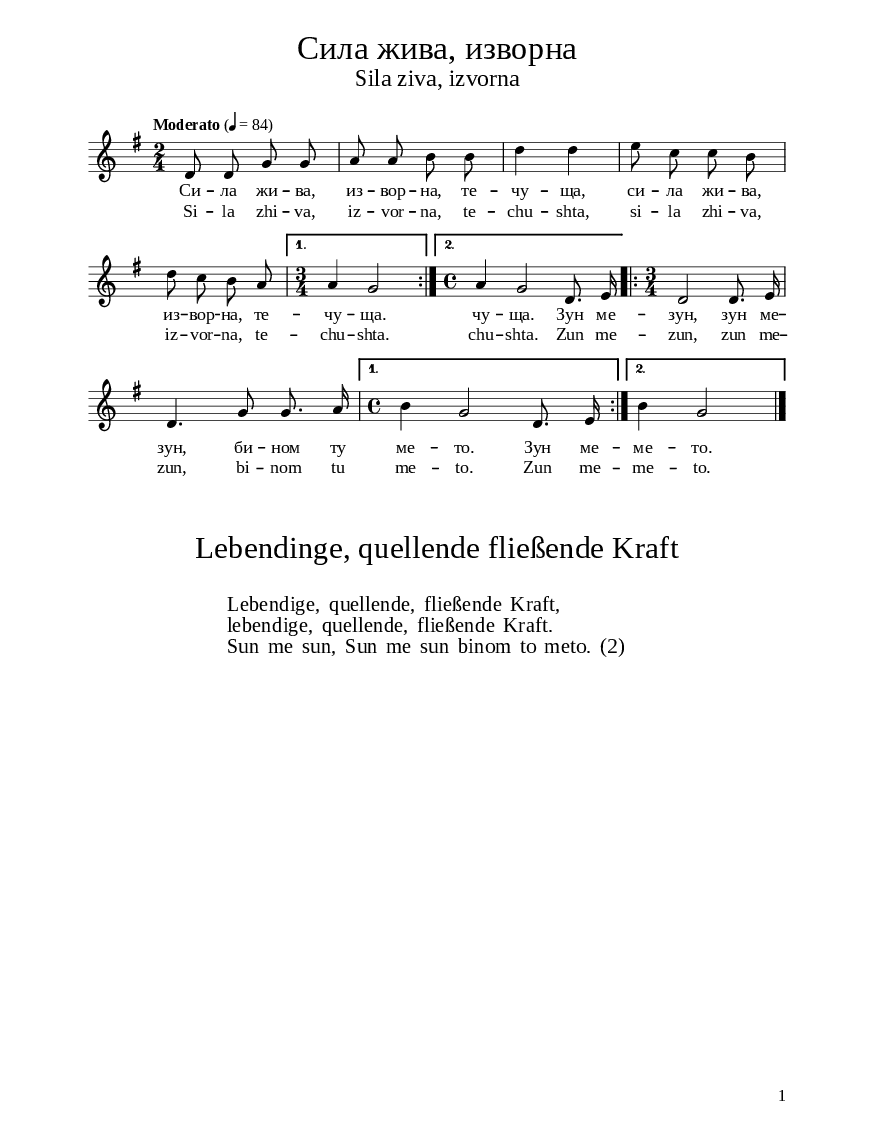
\version "2.22.1"

% include paper part and global functions
\include "include/globals.ily"

\bookpart {
  \include "include/bookpart-paper.ily"
  \score {
    \include "include/score-layout.ily"

    \new Voice \absolute {
     \clef treble
      \key g \major
      \time 2/4
      \tempoFunc "Moderato" 4 "84"
      \autoBeamOff

      \repeat volta 2 {
        d'8 d' g' g' | a'8 a' b' b' | d''4 d'' | e''8 c'' c'' b' \break |

        d''8 c'' b' a' |
      } \alternative { { \time 3/4 a'4 g'2 |} { \time 4/4  a'4 g'2 d'8. e'16 | } } \repeat volta 2 {
        \time 3/4 d'2 d'8. e'16 \break |

        d'4. g'8 g'8. a'16 |
      }
      \alternative  {
        {\time 4/4 b'4 g'2 d'8. e'16 | }
        { b'4 g'2 \bar "|."}
      }
    }

    \addlyrics {
      Си --
      ла жи -- ва, из -- вор -- на, те -- чу -- ща, си
      -- ла жи -- ва, из -- вор -- на, те -- чу -- ща.
      чу -- ща. Зун ме -- зун, зун ме -- зун, би --
      ном ту ме -- то. Зун ме -- ме -- то.
    }
    \addlyrics {
      Si --
      la zhi -- va, iz -- vor -- na, te -- chu -- shta, si
      -- la zhi -- va, iz -- vor -- na, te -- chu -- shta.
      chu -- shta. Zun me -- zun, zun me -- zun, bi --
      nom tu me -- to. Zun me -- me -- to.
    }
    \header {
      title = \titleFunc "Сила жива, изворна" "Sila ziva, izvorna"
    }

    \midi{}

  } % score

  \markup \empty-one
  % include foreign translation(s) of the song
  \version "2.22.1"

\markup \fill-line { \fontsize #deTitleFontSize "Lebendinge, quellende fließende Kraft" }
\markup \null
\markup \null
\markup \fontsize #deCoupletFontSize {
  \hspace #12
  \override #`(baseline-skip . ,deCoupletBaselineSkip)

  \column {
    \line { " " }

    \line { " " Lebendige, quellende, fließende Kraft,}

    \line { " " lebendige, quellende, fließende Kraft. }

    \line { " " Sun me sun, Sun me sun binom to meto. (2) }




  }
}


} % bookpart
